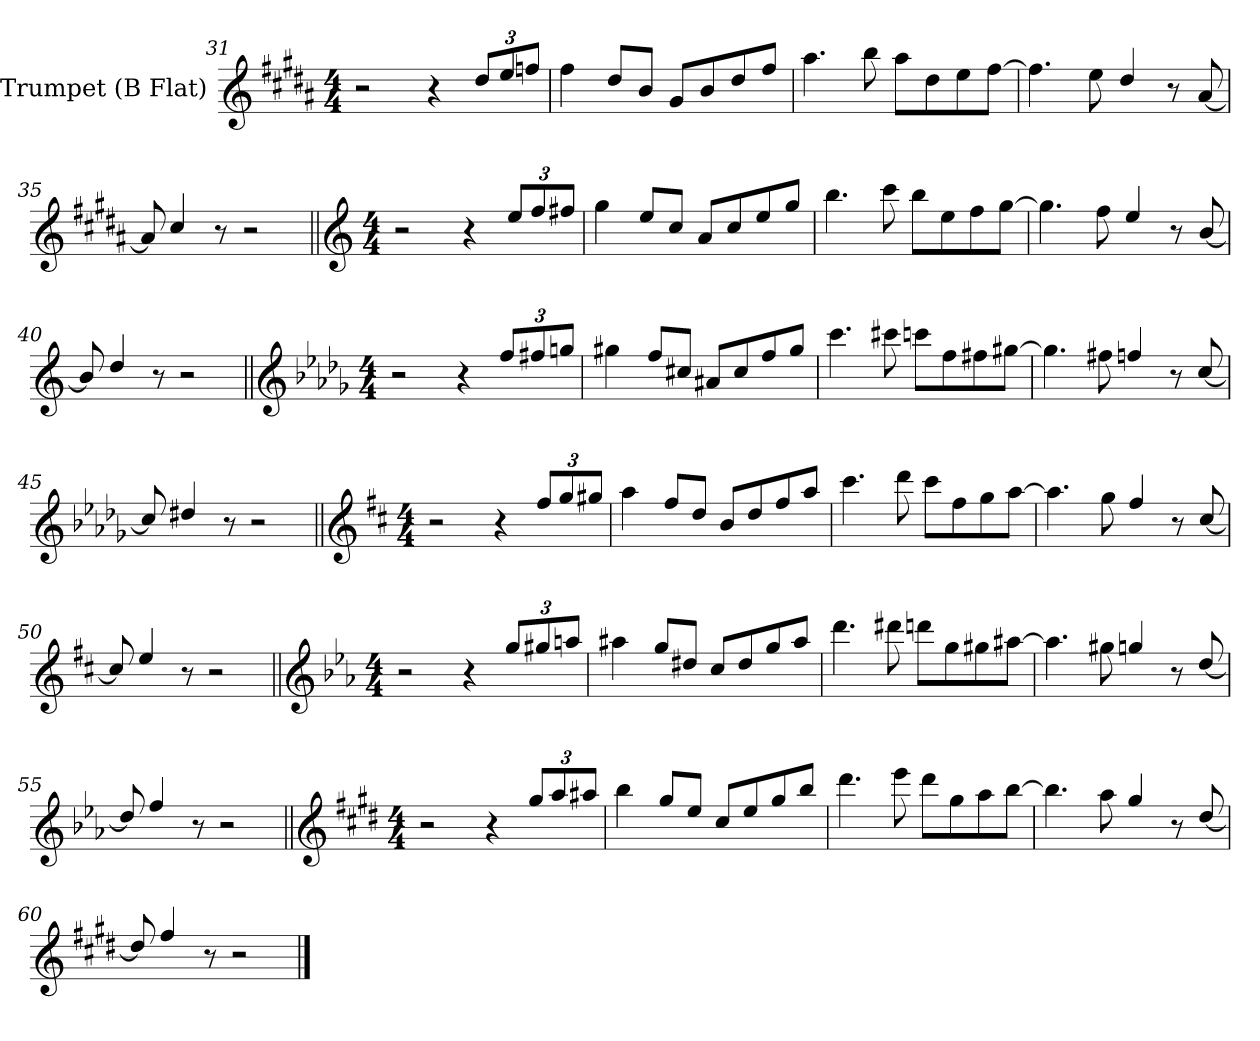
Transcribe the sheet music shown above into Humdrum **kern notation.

**kern
*part1
*staff1
*I"Trumpet (B Flat)
*I'Tpt (B Flat)
*clefG2
*ITrd1c2
*k[f#c#g#]
*A:
*M4/4
=31
2r
4r
*Xbrackettup
12cc#/L
12dd/
12ee-X/J
=32
4ee\
8cc#/L
8a/J
8f#/L
8a/
8cc#/
8ee/J
=33
4.gg#\
8aa\
8gg#\L
8cc#\
8dd\
[>8ee\J
=34
4.ee\]
8dd\
4cc#/
8r
[<8g#/
=35
8g#/]
4b/
8r
2r
=36||
*clefG2
*k[b-e-]
*B-:
*M4/4
2r
4r
12dd/L
12ee-/
12een/J
=37
4ff\
8dd/L
8b-/J
8g/L
8b-/
8dd/
8ff/J
=38
4.aa\
8bb-\
8aa\L
8dd\
8ee-\
[>8ff\J
=39
4.ff\]
8ee-\
4dd/
8r
[<8a/
=40
8a/]
4cc/
8r
2r
=41||
*clefG2
*k[b-e-a-d-g-c-f-]
*C-:
*M4/4
2r
4r
12ee-/L
12ee/
12ffn/J
=42
4ff#\
8ee-/L
8b/J
8g#/L
8b/
8ee-/
8ff#/J
=43
4.bb-\
8bb\
8bb-\L
8ee-\
8ee\
[>8ff#\J
=44
4.ff#\]
8ee\
4ee-/
8r
[<8b-/
=45
8b-/]
4cc#/
8r
2r
=46||
*clefG2
*k[]
*C:
*M4/4
2r
4r
12ee/L
12ff/
12ff#X/J
=47
4gg\
8ee/L
8cc/J
8a/L
8cc/
8ee/
8gg/J
=48
4.bb\
8ccc\
8bb\L
8ee\
8ff\
[>8gg\J
=49
4.gg\]
8ff\
4ee/
8r
[<8b/
=50
8b/]
4dd/
8r
2r
=51||
*clefG2
*k[b-e-a-d-g-]
*D-:
*M4/4
2r
4r
12ff/L
12ff#/
12ggn/J
=52
4gg#\
8ff/L
8cc#/J
8b-/L
8cc#/
8ff/
8gg#/J
=53
4.ccc\
8ccc#\
8ccc\L
8ff\
8ff#\
[>8gg#\J
=54
4.gg#\]
8ff#\
4ff/
8r
[<8cc/
=55
8cc/]
4ee-/
8r
2r
=56||
*clefG2
*k[f#c#]
*D:
*M4/4
2r
4r
12ff#/L
12gg/
12gg#X/J
=57
4aa\
8ff#/L
8dd/J
8b/L
8dd/
8ff#/
8aa/J
=58
4.ccc#\
8ddd\
8ccc#\L
8ff#\
8gg\
[>8aa\J
=59
4.aa\]
8gg\
4ff#/
8r
[<8cc#/
=60
8cc#/]
4ee/
8r
2r
==
*-
